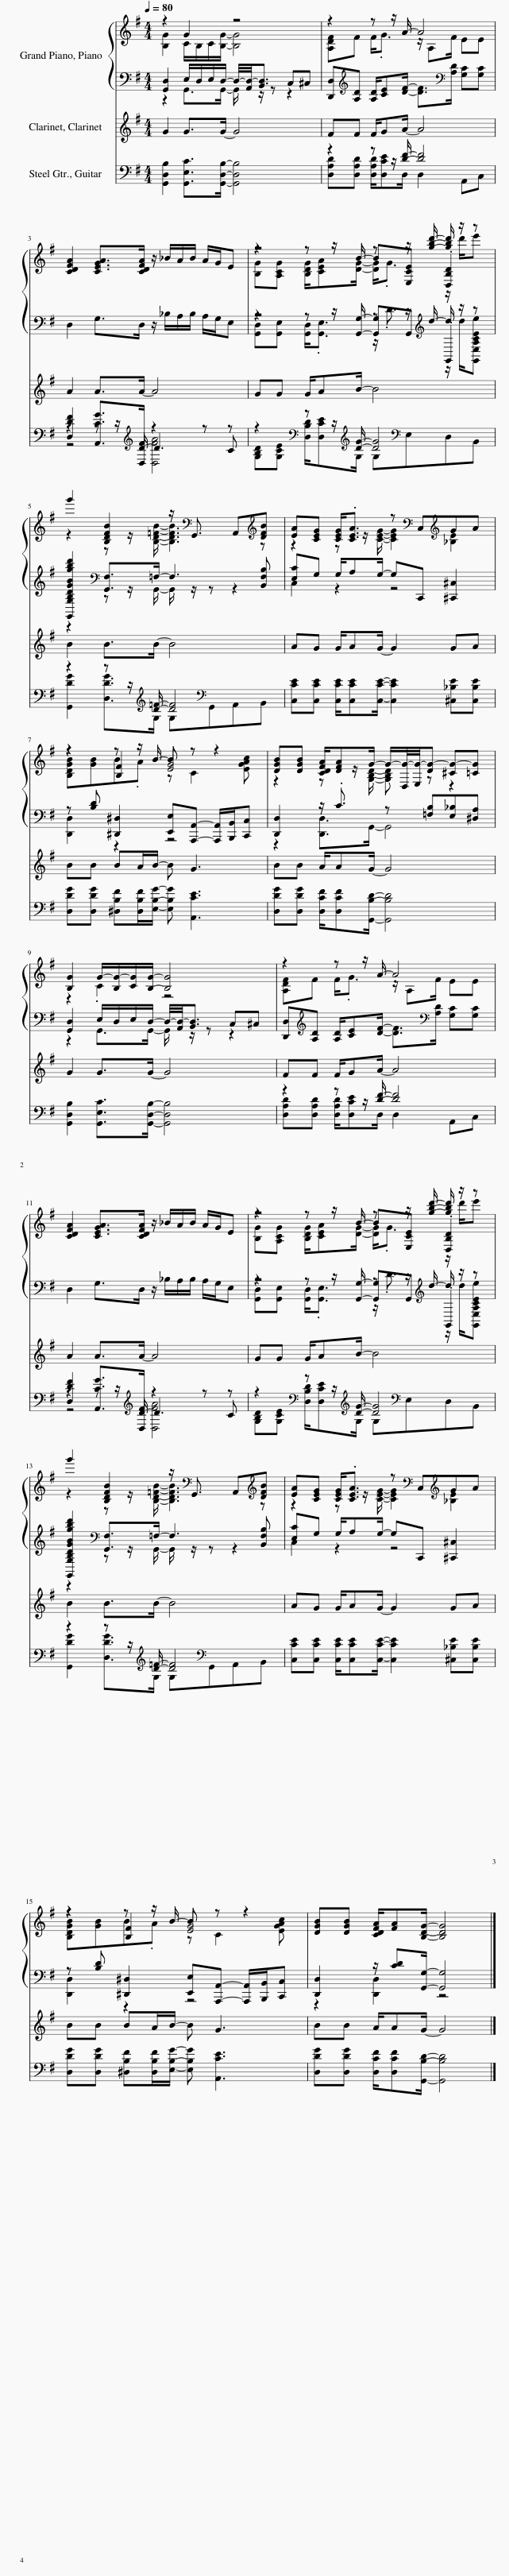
X:1
%%score { ( 1 2 5 ) | ( 3 4 6 ) } 7 ( 8 9 10 )
L:1/8
Q:1/4=80
M:4/4
I:linebreak $
K:G
V:1 treble
V:2 treble
V:5 treble
V:3 bass
V:4 bass
V:6 bass
V:7 treble
V:8 bass
V:9 bass
V:10 bass
V:1
 z2 G2 z4 | z2 z z/ A/- A4 |$ [CDFA]2 [CEGA]>[CDFA] z/ _B/A/B/ A/G/E | z4 z z/ [gbd']/- [gbd']/ z/ z |$ g'2 [B,DFB]2 z/[K:bass] G,,3/2 A,,[K:treble][D=FB] | %5
 [EA][CEG] [CEG]<.[CEA] z[K:bass] C,[K:treble]GA |$ z2 z z/ B/- B z z2 | [DGB][DGB] [CDFA]/[DFA]G/- G/-[D,G-]/4[E,G-]/4[DG-] [^CG-][=CG] |$ [B,G]2 G/-[B,G-]/[CG]/[B,G]/- [B,G]4 | z2 z z/ A/- A4 |$ %10
 [CDFA]2 [CEGA]>[CDFA] z/ _B/A/B/ A/G/E | z4 z z/ [gbd']/- [gbd']/ z/ z |$ g'2 [B,DFB]2 z/[K:bass] G,,3/2 A,,[K:treble][D=FB] | [EA][CEG] [CEG]<.[CEA] z[K:bass] C,[K:treble]GA |$ z2 z z/ B/- B z z2 | %15
 [DGB][DGB] [CDFA]/[FA][B,DG]/- [B,DG]4 |] %16
V:2
 [B,G]2 C/B,/C/[B,G]/- [B,G]4 | [A,DF]F F<.G z/ A,F/ EE |$ x8 | [B,G][A,CG] [B,DG]/[CEA][DG]/- [DG]<.G z/ d'/e' |$ z2 z z/ [B,D=FB]/- [B,DFB]3[K:bass][K:treble] z | %5
 z2 z z/ [CEG]/- [CEG]2[K:bass][K:treble] [_B,E]2 |$ [B,DGB][GB]B.A z C2 [EGAc] | z2 z z/ [G,B,D]/- [G,B,D] z z2 |$ z2 .C2 z4 | [A,DF]F F<.G z/ A,F/ EE |$ %10
 x8 | [B,G][A,CG] [B,DG]/[CEA][DG]/- [DG]<.G z/ d'/e' |$ z2 z z/ [B,D=FB]/- [B,DFB]3[K:bass][K:treble] z | z2 z z/ [CEG]/- [CEG]2[K:bass][K:treble] [_B,E]2 |$ [B,DGB][GB]B.A z C2 [EGAc] | %15
 x8 |] %16
V:3
 [G,,D,]2 E,/D,/E,/D,/- D,/4-[A,,D,-]/4[B,,D,]3/2 C,^C, | [D,,D,][K:treble][A,D] [A,D]/[CE][DF]/- [DF]>[K:bass][A,D] [G,C][G,C] |$ D,2 G,>D, z/ _B,/A,/B,/ A,/G,/E, | z4 z z/[K:treble] d/- d/ z/ z |$ [G,,G,B,DGBgbd']2[K:bass] [G,,F,]>=F,- F,3 [B,,F,B,] | %5
 [E,C]G, G,/A,G,/- G,C,, [^C,,^C,]2 |$ z [B,D] [^D,,^D,]2 [E,,E,][A,,,A,,]- [A,,,A,,]/[B,,,B,,]/[C,,C,] | [D,,D,]2 z/ .C3/2 z [=F,B,][E,_B,][^D,A,] |$ [G,,D,]2 E,/D,/E,/D,/- D,/4-[A,,D,-]/4[B,,D,]3/2 C,^C, | [D,,D,][K:treble][A,D] [A,D]/[CE][DF]/- [DF]>[K:bass][A,D] [G,C][G,C] |$ %10
 D,2 G,>D, z/ _B,/A,/B,/ A,/G,/E, | z4 z z/[K:treble] d/- d/ z/ z |$ [G,,G,B,DGBgbd']2[K:bass] [G,,F,]>=F,- F,3 [B,,F,B,] | [E,C]G, G,/A,G,/- G,C,, [^C,,^C,]2 |$ z [B,D] [^D,,^D,]2 [E,,E,][A,,,A,,]- [A,,,A,,]/[B,,,B,,]/[C,,C,] | %15
 [D,,D,]2 z/ [CD][G,,G,]/- [G,,G,]4 |] %16
V:4
 z2 G,,>G,,- G,,/ z/ z z2 | x[K:treble] x9/2[K:bass] x5/2 |$ x8 | [G,,D,][G,,E,] [G,,D,]<.[G,,E,] z/ .D3/2[K:treble] z/ d/[G,,E,A,CEe] |$ z2[K:bass] z z/ G,,/- G,,/ z/ z z2 | %5
 C,2 z2 z4 |$ [D,,D,]2 z2 z4 | z2 [D,,D,]>G,,- G,,4 |$ z2 G,,>G,,- G,,/ z/ z z2 | x[K:treble] x9/2[K:bass] x5/2 |$ %10
 x8 | [G,,D,][G,,E,] [G,,D,]<.[G,,E,] z/ .D3/2[K:treble] z/ d/[G,,E,A,CEe] |$ z2[K:bass] z z/ G,,/- G,,/ z/ z z2 | C,2 z2 z4 |$ [D,,D,]2 z2 z4 | %15
 z2 [D,,D,]2 z4 |] %16
V:5
 x8 | x8 |$ x8 | z2 z z/ B/- B[E,CE] .[D,B,D]2 |$ x9/2[K:bass] x5/2[K:treble] x | %5
 x5[K:bass] x[K:treble] x2 |$ z2 [B,F]2 [EG]4 | x8 |$ x8 | x8 |$ %10
 x8 | z2 z z/ B/- B[E,CE] .[D,B,D]2 |$ x9/2[K:bass] x5/2[K:treble] x | x5[K:bass] x[K:treble] x2 |$ z2 [B,F]2 [EG]4 | %15
 x8 |] %16
V:6
 x8 | x[K:treble] x9/2[K:bass] x5/2 |$ x8 | z2 z z/ [G,,G,]/- [G,,G,]G,,[K:treble] .G,,2 |$ x2[K:bass] x6 | %5
 x8 |$ x8 | x8 |$ x8 | x[K:treble] x9/2[K:bass] x5/2 |$ %10
 x8 | z2 z z/ [G,,G,]/- [G,,G,]G,,[K:treble] .G,,2 |$ x2[K:bass] x6 | x8 |$ x8 | %15
 x8 |] %16
V:7
 G2 G>G- G4 | FF F/GA/- A4 |$ A2 A>A- A4 | GG G/AB/- B4 |$ B2 B>B- B4 | %5
 AG G/AG/- G2 GA |$ BB BA/B/- B G3 | BB A/AG/- G4 |$ G2 G>G- G4 | FF F/GA/- A4 |$ %10
 A2 A>A- A4 | GG G/AB/- B4 |$ B2 B>B- B4 | AG G/AG/- G2 GA |$ BB BA/B/- B G3 | %15
 BB A/AG/- G4 |] %16
V:8
 [G,,D,B,]2 [G,,E,C]>[G,,D,B,]- [G,,D,B,]4 | z2 z z/ [DF]/- [DF]4 |$ z2 z z/[K:treble] D/- D3 z | z2[K:bass] z z/[K:treble] [DG]/- [DG]4[K:bass] |$ z2 z z/[K:treble] [D=F]/- [DF]4[K:bass] | %5
 [C,CE][C,CE] [C,CE]/[C,CE][C,CE]/- [C,CE]2 [^C,_B,E][C,B,E] |$ [D,DG][D,DG] [^D,B,F][D,B,F]/[E,B,G]/- [E,B,G] [A,,CE]3 | [D,DG][D,DG] [D,CF]/[D,CF][G,,B,D]/- [G,,B,D]4 |$ [G,,D,B,]2 [G,,E,C]>[G,,D,B,]- [G,,D,B,]4 | z2 z z/ [DF]/- [DF]4 |$ %10
 z2 z z/[K:treble] D/- D3 z | z2[K:bass] z z/[K:treble] [DG]/- [DG]4[K:bass] |$ z2 z z/[K:treble] [D=F]/- [DF]4[K:bass] | [C,CE][C,CE] [C,CE]/[C,CE][C,CE]/- [C,CE]2 [^C,_B,E][C,B,E] |$ [D,DG][D,DG] [^D,B,F][D,B,F]/[E,B,G]/- [E,B,G] [A,,CE]3 | %15
 [D,DG][D,DG] [D,CF]/[D,CF][G,,B,D]/- [G,,B,D]4 |] %16
V:9
 x8 | [D,A,D][D,A,D] [D,A,D]/[D,CE]D,/ D,2 A,,C, |$ z4[K:treble] [D,FA]4 | [G,B,D][G,CE][K:bass] [D,B,D]/[D,CE][K:treble]G,/ G,[K:bass]E,D,B,, |$ [G,,DG]2 [D,DG]>[K:treble]G, G,[K:bass]G,,A,,B,, | %5
 x8 |$ x8 | x8 |$ x8 | [D,A,D][D,A,D] [D,A,D]/[D,CE]D,/ D,2 A,,C, |$ %10
 z4[K:treble] [D,FA]4 | [G,B,D][G,CE][K:bass] [D,B,D]/[D,CE][K:treble]G,/ G,[K:bass]E,D,B,, |$ [G,,DG]2 [D,DG]>[K:treble]G, G,[K:bass]G,,A,,B,, | x8 |$ x8 | %15
 x8 |] %16
V:10
 x8 | x8 |$ [D,DF]2 [A,,CG]>[K:treble][D,F] z2 z C | x2[K:bass] x3/2[K:treble] x3/2[K:bass] x3 |$ x7/2[K:treble] x3/2[K:bass] x3 | %5
 x8 |$ x8 | x8 |$ x8 | x8 |$ %10
 [D,DF]2 [A,,CG]>[K:treble][D,F] z2 z C | x2[K:bass] x3/2[K:treble] x3/2[K:bass] x3 |$ x7/2[K:treble] x3/2[K:bass] x3 | x8 |$ x8 | %15
 x8 |] %16
